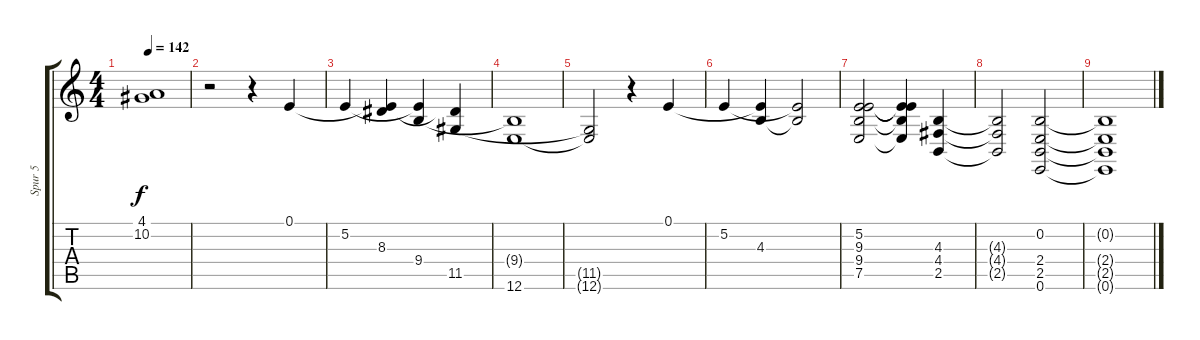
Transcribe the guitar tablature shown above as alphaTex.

\track ("Spur 5" "Spur 5") {instrument acousticgrandpiano}
\staff {score tabs}
\tuning (E4 B3 G3 D3 A2 E2) {hide}
\ts (4 4)
\tempo 142
\clef g2
\ks c
(4.1{t} 10.2{t}).1{dy f} |
r.2 r.4 0.1.4 |
5.2.4 (0.1{t} 8.3).4 (5.2{t} 9.4).4 (8.3{t} 11.5).4 |
(9.4{t} 12.6).1 |
(11.5{t} 12.6{t}).2 r.4 0.1.4 |
5.2.4 (0.1{t} 4.3).4 (5.2{t} 4.3{t}).2 |
(5.2 9.3 9.4 7.5).2 (5.2{t} 9.3{t} 9.4{t} 7.5{t}).4 (4.3 4.4 2.5).4 |
(4.3{t} 4.4{t} 2.5{t}).2 (0.2 2.4 2.5 0.6).2 |
(0.2{t} 2.4{t} 2.5{t} 0.6{t}).1
